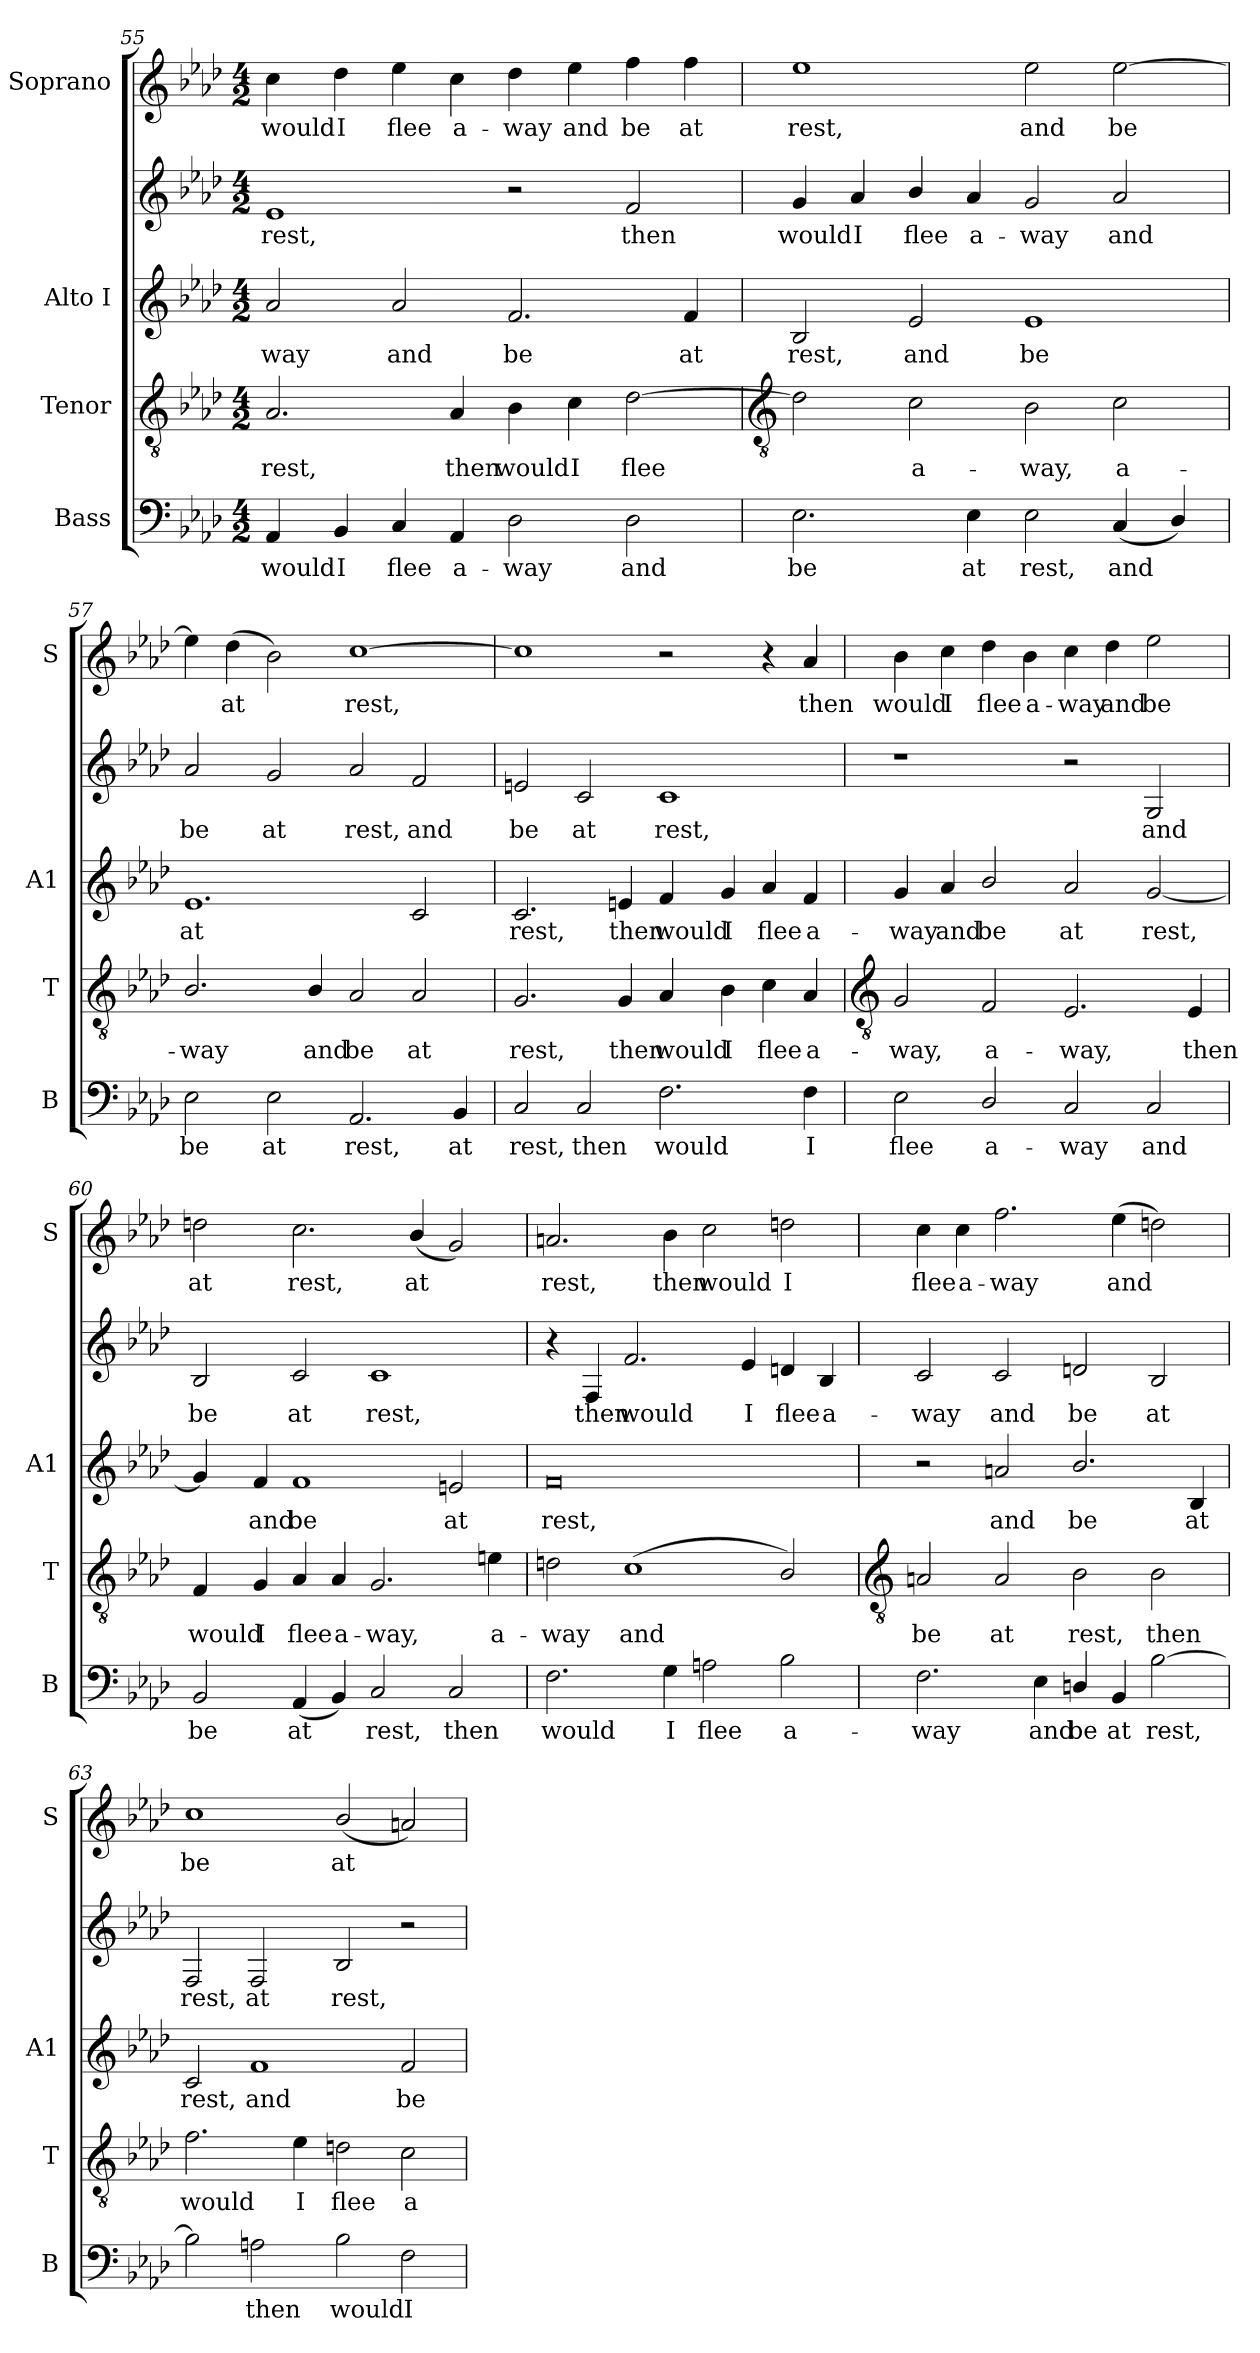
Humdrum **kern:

**kern	**text	**kern	**text	**kern	**text	**kern	**text	**kern	**text
*part4	*part4	*part3	*part3	*part2	*part2	*part2	*part2	*part1	*part1
*staff5	*staff5	*staff4	*staff4	*staff3	*staff3	*staff2	*staff2	*staff1	*staff1
*I"Bass	*	*I"Tenor	*	*I"Alto I	*	*	*	*I"Soprano	*
*I'B	*	*I'T	*	*I'A1	*	*	*	*I'S	*
*clefF4	*	*clefGv2	*	*clefG2	*	*clefG2	*	*clefG2	*
*k[b-e-a-d-]	*	*k[b-e-a-d-]	*	*k[b-e-a-d-]	*	*k[b-e-a-d-]	*	*k[b-e-a-d-]	*
*A-:	*	*A-:	*	*A-:	*	*A-:	*	*A-:	*
*M4/2	*	*M4/2	*	*M4/2	*	*M4/2	*	*M4/2	*
=55	=55	=55	=55	=55	=55	=55	=55	=55	=55
!	!LO:LY:b	!	!LO:LY:b	!	!LO:LY:b	!	!LO:LY:b	!	!LO:LY:b
4AA-	would	2.A-	rest,	2a-	way	1e-	-rest,	4cc	would
!	!LO:LY:b	!	!	!	!	!	!	!	!LO:LY:b
4BB-	I	.	.	.	.	.	.	4dd-	I
!	!LO:LY:b	!	!	!	!LO:LY:b	!	!	!	!LO:LY:b
4C	flee	.	.	2a-	and	.	.	4ee-	flee
!	!LO:LY:b	!	!LO:LY:b	!	!	!	!	!	!LO:LY:b
4AA-	a-	4A-	then	.	.	.	.	4cc	a-
!	!LO:LY:b	!	!LO:LY:b	!	!LO:LY:b	!	!	!	!LO:LY:b
2D-	-way	4B-	would	2.f	be	2r	.	4dd-	-way
!	!	!	!LO:LY:b	!	!	!	!	!	!LO:LY:b
.	.	4c	I	.	.	.	.	4ee-	and
!	!LO:LY:b	!	!LO:LY:b	!	!	!	!LO:LY:b	!	!LO:LY:b
2D-	and	[2d-	flee	.	.	2f	then	4ff	be
!	!	!	!	!	!LO:LY:b	!	!	!	!LO:LY:b
.	.	.	.	4f	at	.	.	4ff	at
!!LO:LB:g=z
=56	=56	=56	=56	=56	=56	=56	=56	=56	=56
*	*	*clefGv2	*	*	*	*	*	*	*
!	!LO:LY:b	!	!	!	!LO:LY:b	!	!LO:LY:b	!	!LO:LY:b
2.E-	be	2d-]	.	2B-	rest,	4g	would	1ee-	rest,
!	!	!	!	!	!	!	!LO:LY:b	!	!
.	.	.	.	.	.	4a-	I	.	.
!	!	!	!LO:LY:b	!	!LO:LY:b	!	!LO:LY:b	!	!
.	.	2c	a-	2e-	and	4b-/	flee	.	.
!	!LO:LY:b	!	!	!	!	!	!LO:LY:b	!	!
4E-	at	.	.	.	.	4a-	a-	.	.
!	!LO:LY:b	!	!LO:LY:b	!	!LO:LY:b	!	!LO:LY:b	!	!LO:LY:b
2E-	rest,	2B-	-way,	1e-	be	2g	-way	2ee-	and
!	!LO:LY:b	!	!LO:LY:b	!	!	!	!LO:LY:b	!	!LO:LY:b
(<4C	and	2c	a-	.	.	2a-	and	[2ee-	be
4D-/)	.	.	.	.	.	.	.	.	.
=57	=57	=57	=57	=57	=57	=57	=57	=57	=57
!	!LO:LY:b	!	!LO:LY:b	!	!LO:LY:b	!	!LO:LY:b	!	!
2E-	be	2.B-/	-way	1.e-	at	2a-	be	4ee-]	.
!	!	!	!	!	!	!	!	!	!LO:LY:b
.	.	.	.	.	.	.	.	(>4dd-	at
!	!LO:LY:b	!	!	!	!	!	!LO:LY:b	!	!
2E-	at	.	.	.	.	2g	at	2b-)	.
!	!	!	!LO:LY:b	!	!	!	!	!	!
.	.	4B-/	and	.	.	.	.	.	.
!	!LO:LY:b	!	!LO:LY:b	!	!	!	!LO:LY:b	!	!LO:LY:b
2.AA-	rest,	2A-	be	.	.	2a-	rest,	[1cc	rest,
!	!	!	!LO:LY:b	!	!	!	!LO:LY:b	!	!
.	.	2A-	at	2c	.	2f	and	.	.
!	!LO:LY:b	!	!	!	!	!	!	!	!
4BB-	at	.	.	.	.	.	.	.	.
=58	=58	=58	=58	=58	=58	=58	=58	=58	=58
!	!LO:LY:b	!	!LO:LY:b	!	!LO:LY:b	!	!LO:LY:b	!	!
2C	rest,	2.G	rest,	2.c	rest,	2en	be	1cc]	.
!	!LO:LY:b	!	!	!	!	!	!LO:LY:b	!	!
2C	then	.	.	.	.	2c	at	.	.
!	!	!	!LO:LY:b	!	!LO:LY:b	!	!	!	!
.	.	4G	then	4en	then	.	.	.	.
!	!LO:LY:b	!	!LO:LY:b	!	!LO:LY:b	!	!LO:LY:b	!	!
2.F	would	4A-	would	4f	would	1c	rest,	2r	.
!	!	!	!LO:LY:b	!	!LO:LY:b	!	!	!	!
.	.	4B-	I	4g	I	.	.	.	.
!	!	!	!LO:LY:b	!	!LO:LY:b	!	!	!	!
.	.	4c	flee	4a-	flee	.	.	4r	.
!	!LO:LY:b	!	!LO:LY:b	!	!LO:LY:b	!	!	!	!LO:LY:b
4F	I	4A-	a-	4f	a-	.	.	4a-	then
!!LO:LB:g=z
=59	=59	=59	=59	=59	=59	=59	=59	=59	=59
*	*	*clefGv2	*	*	*	*	*	*	*
!	!LO:LY:b	!	!LO:LY:b	!	!LO:LY:b	!	!	!	!LO:LY:b
2E-	flee	2G	-way,	4g	way	1r	.	4b-	would
!	!	!	!	!	!LO:LY:b	!	!	!	!LO:LY:b
.	.	.	.	4a-	and	.	.	4cc	I
!	!LO:LY:b	!	!LO:LY:b	!	!LO:LY:b	!	!	!	!LO:LY:b
2D-/	a-	2F	a-	2b-/	be	.	.	4dd-	flee
!	!	!	!	!	!	!	!	!	!LO:LY:b
.	.	.	.	.	.	.	.	4b-	a-
!	!LO:LY:b	!	!LO:LY:b	!	!LO:LY:b	!	!	!	!LO:LY:b
2C	-way	2.E-	-way,	2a-	at	2r	.	4cc	-way
!	!	!	!	!	!	!	!	!	!LO:LY:b
.	.	.	.	.	.	.	.	4dd-	and
!	!LO:LY:b	!	!	!	!LO:LY:b	!	!LO:LY:b	!	!LO:LY:b
2C	and	.	.	[2g	rest,	2G	-and	2ee-	be
!	!	!	!LO:LY:b	!	!	!	!	!	!
.	.	4E-	then	.	.	.	.	.	.
=60	=60	=60	=60	=60	=60	=60	=60	=60	=60
!	!LO:LY:b	!	!LO:LY:b	!	!	!	!LO:LY:b	!	!LO:LY:b
2BB-	be	4F	would	4g]	.	2B-	be	2ddn	at
!	!	!	!LO:LY:b	!	!LO:LY:b	!	!	!	!
.	.	4G	I	4f	and	.	.	.	.
!	!LO:LY:b	!	!LO:LY:b	!	!LO:LY:b	!	!LO:LY:b	!	!LO:LY:b
(<4AA-	at	4A-	flee	1f	be	2c	at	2.cc	rest,
!	!	!	!LO:LY:b	!	!	!	!	!	!
4BB-)	.	4A-	a-	.	.	.	.	.	.
!	!LO:LY:b	!	!LO:LY:b	!	!	!	!LO:LY:b	!	!
2C	rest,	2.G	-way,	.	.	1c	rest,	.	.
!	!	!	!	!	!	!	!	!	!LO:LY:b
.	.	.	.	.	.	.	.	(<4b-/	at
!	!LO:LY:b	!	!	!	!LO:LY:b	!	!	!	!
2C	then	.	.	2en	at	.	.	2g)	.
!	!	!	!LO:LY:b	!	!	!	!	!	!
.	.	4en	a-	.	.	.	.	.	.
=61	=61	=61	=61	=61	=61	=61	=61	=61	=61
!	!LO:LY:b	!	!LO:LY:b	!	!LO:LY:b	!	!	!	!LO:LY:b
2.F	would	2dn	-way	0f	-rest,	4r	.	2.an	rest,
!	!	!	!	!	!	!	!LO:LY:b	!	!
.	.	.	.	.	.	4F	then	.	.
!	!	!	!LO:LY:b	!	!	!	!LO:LY:b	!	!
.	.	(<1c	and	.	.	2.f	would	.	.
!	!LO:LY:b	!	!	!	!	!	!	!	!LO:LY:b
4G	I	.	.	.	.	.	.	4b-	then
!	!LO:LY:b	!	!	!	!	!	!	!	!LO:LY:b
2An	flee	.	.	.	.	.	.	2cc	would
!	!	!	!	!	!	!	!LO:LY:b	!	!
.	.	.	.	.	.	4e-	I	.	.
!	!LO:LY:b	!	!	!	!	!	!LO:LY:b	!	!LO:LY:b
2B-	a-	2B-/)	.	.	.	4dn	flee	2ddn	I
!	!	!	!	!	!	!	!LO:LY:b	!	!
.	.	.	.	.	.	4B-	a-	.	.
!!LO:LB:g=z
=62	=62	=62	=62	=62	=62	=62	=62	=62	=62
*	*	*clefGv2	*	*	*	*	*	*	*
!	!LO:LY:b	!	!LO:LY:b	!	!	!	!LO:LY:b	!	!LO:LY:b
2.F	-way	2An	be	2r	.	2c	way	4cc	flee
!	!	!	!	!	!	!	!	!	!LO:LY:b
.	.	.	.	.	.	.	.	4cc	a-
!	!	!	!LO:LY:b	!	!LO:LY:b	!	!LO:LY:b	!	!LO:LY:b
.	.	2A	at	2an	and	2c	and	2.ff	-way
!	!LO:LY:b	!	!	!	!	!	!	!	!
4E-	and	.	.	.	.	.	.	.	.
!	!LO:LY:b	!	!LO:LY:b	!	!LO:LY:b	!	!LO:LY:b	!	!
4Dn/	be	2B-	rest,	2.b-/	be	2dn	be	.	.
!	!LO:LY:b	!	!	!	!	!	!	!	!LO:LY:b
4BB-	at	.	.	.	.	.	.	(>4ee-	and
!	!LO:LY:b	!	!LO:LY:b	!	!	!	!LO:LY:b	!	!
[2B-	rest,	2B-	then	.	.	2B-	at	2ddn)	.
!	!	!	!	!	!LO:LY:b	!	!	!	!
.	.	.	.	4B-	at	.	.	.	.
=63	=63	=63	=63	=63	=63	=63	=63	=63	=63
!	!	!	!LO:LY:b	!	!LO:LY:b	!	!LO:LY:b	!	!LO:LY:b
2B-]	.	2.f	would	2c	rest,	2F	rest,	1cc	be
!	!LO:LY:b	!	!	!	!LO:LY:b	!	!LO:LY:b	!	!
2An	then	.	.	1f	and	2F	at	.	.
!	!	!	!LO:LY:b	!	!	!	!	!	!
.	.	4e-	I	.	.	.	.	.	.
!	!LO:LY:b	!	!LO:LY:b	!	!	!	!LO:LY:b	!	!LO:LY:b
2B-	would	2dn	flee	.	.	2B-	rest,	(<2b-/	at
!	!LO:LY:b	!	!LO:LY:b	!	!LO:LY:b	!	!	!	!
2F	I	2c	a-	2f	be	2r	.	2an)	.
=	=	=	=	=	=	=	=	=	=
*-	*-	*-	*-	*-	*-	*-	*-	*-	*-
